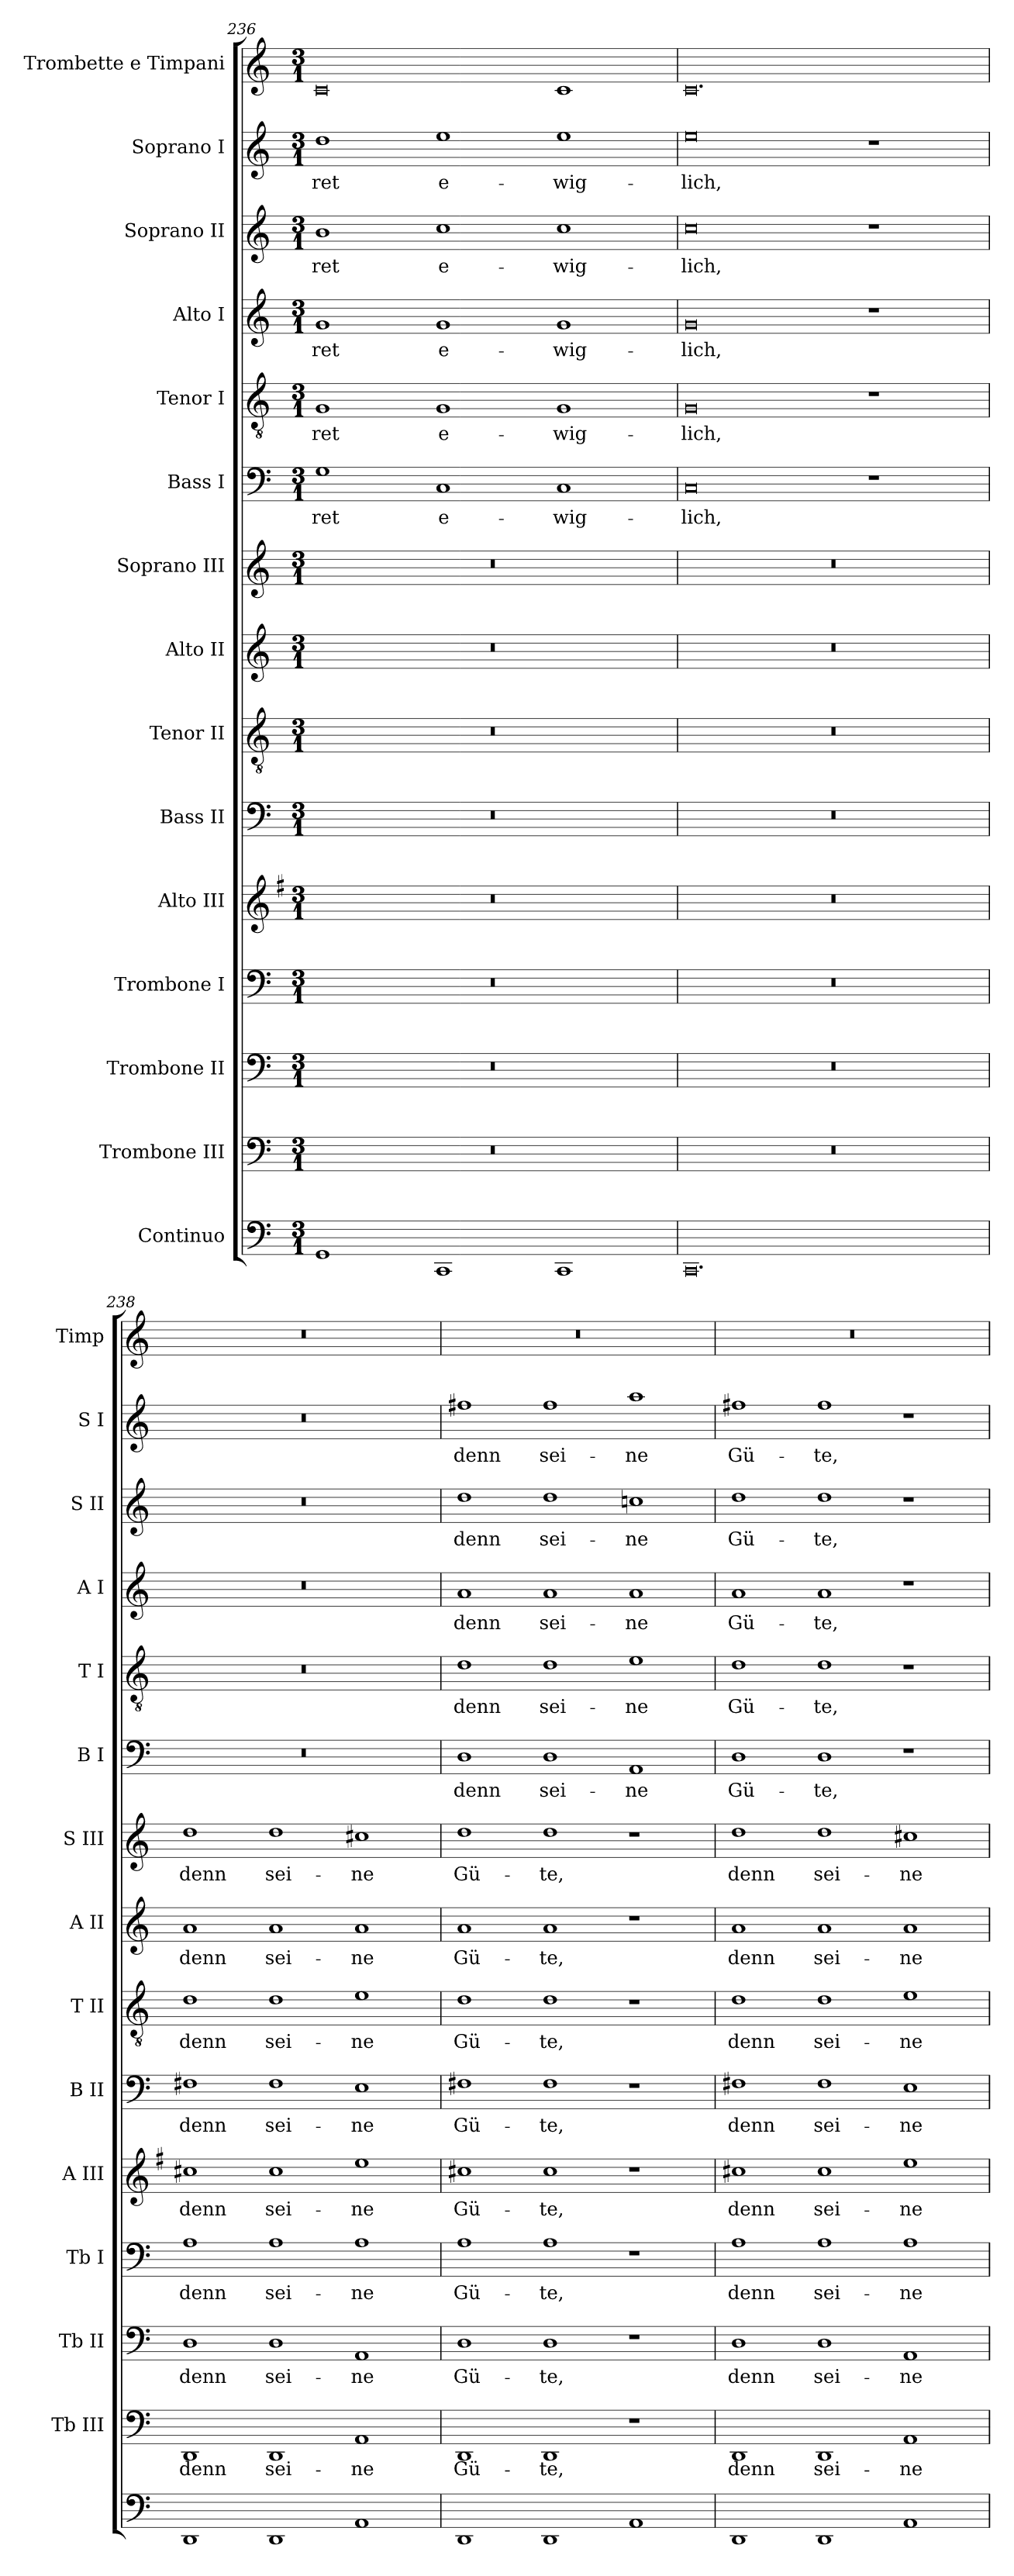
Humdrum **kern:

**kern	**kern	**text	**kern	**text	**kern	**text	**kern	**text	**kern	**text	**kern	**text	**kern	**text	**kern	**text	**kern	**text	**kern	**text	**kern	**text	**kern	**text	**kern	**text	**kern
*part15	*part14	*part14	*part13	*part13	*part12	*part12	*part11	*part11	*part10	*part10	*part9	*part9	*part8	*part8	*part7	*part7	*part6	*part6	*part5	*part5	*part4	*part4	*part3	*part3	*part2	*part2	*part1
*staff15	*staff14	*staff14	*staff13	*staff13	*staff12	*staff12	*staff11	*staff11	*staff10	*staff10	*staff9	*staff9	*staff8	*staff8	*staff7	*staff7	*staff6	*staff6	*staff5	*staff5	*staff4	*staff4	*staff3	*staff3	*staff2	*staff2	*staff1
*I"Continuo	*I"Trombone III	*	*I"Trombone II	*	*I"Trombone I	*	*I"Alto III	*	*I"Bass II	*	*I"Tenor II	*	*I"Alto II	*	*I"Soprano III	*	*I"Bass I	*	*I"Tenor I	*	*I"Alto I	*	*I"Soprano II	*	*I"Soprano I	*	*I"Trombette  e Timpani
*	*I'Tb III	*	*I'Tb II	*	*I'Tb I	*	*I'A III	*	*I'B II	*	*I'T II	*	*I'A II	*	*I'S III	*	*I'B I	*	*I'T I	*	*I'A I	*	*I'S II	*	*I'S I	*	*I'Timp
!!LO:LB:g=z
*clefF4	*clefF4	*	*clefF4	*	*clefF4	*	*clefG2	*	*clefF4	*	*clefGv2	*	*clefG2	*	*clefG2	*	*clefF4	*	*clefGv2	*	*clefG2	*	*clefG2	*	*clefG2	*	*clefG2
*	*	*	*	*	*	*	*ITrd4c7	*	*	*	*	*	*	*	*	*	*	*	*	*	*	*	*	*	*	*	*
*k[]	*k[]	*	*k[]	*	*k[]	*	*k[]	*	*k[]	*	*k[]	*	*k[]	*	*k[]	*	*k[]	*	*k[]	*	*k[]	*	*k[]	*	*k[]	*	*k[]
*C:	*C:	*	*C:	*	*C:	*	*C:	*	*C:	*	*C:	*	*C:	*	*C:	*	*C:	*	*C:	*	*C:	*	*C:	*	*C:	*	*C:
*M3/1	*M3/1	*	*M3/1	*	*M3/1	*	*M3/1	*	*M3/1	*	*M3/1	*	*M3/1	*	*M3/1	*	*M3/1	*	*M3/1	*	*M3/1	*	*M3/1	*	*M3/1	*	*M3/1
=236	=236	=236	=236	=236	=236	=236	=236	=236	=236	=236	=236	=236	=236	=236	=236	=236	=236	=236	=236	=236	=236	=236	=236	=236	=236	=236	=236
!	!LO:N:vis=0	!	!LO:N:vis=0	!	!LO:N:vis=0	!	!LO:N:vis=0	!	!LO:N:vis=0	!	!LO:N:vis=0	!	!LO:N:vis=0	!	!LO:N:vis=0	!	!	!LO:LY:b	!	!LO:LY:b	!	!LO:LY:b	!	!LO:LY:b	!	!LO:LY:b	!
1GG	0.r	.	0.r	.	0.r	.	0.r	.	0.r	.	0.r	.	0.r	.	0.r	.	1G	ret	1G	ret	1g	ret	1b	-ret	1dd	ret	0c
!	!	!	!	!	!	!	!	!	!	!	!	!	!	!	!	!	!	!LO:LY:b	!	!LO:LY:b	!	!LO:LY:b	!	!LO:LY:b	!	!LO:LY:b	!
1CC	.	.	.	.	.	.	.	.	.	.	.	.	.	.	.	.	1C	e-	1G	e-	1g	e-	1cc	e-	1ee	e-	.
!	!	!	!	!	!	!	!	!	!	!	!	!	!	!	!	!	!	!LO:LY:b	!	!LO:LY:b	!	!LO:LY:b	!	!LO:LY:b	!	!LO:LY:b	!
1CC	.	.	.	.	.	.	.	.	.	.	.	.	.	.	.	.	1C	-wig-	1G	-wig-	1g	-wig-	1cc	-wig-	1ee	-wig-	1c
=237	=237	=237	=237	=237	=237	=237	=237	=237	=237	=237	=237	=237	=237	=237	=237	=237	=237	=237	=237	=237	=237	=237	=237	=237	=237	=237	=237
!	!LO:N:vis=0	!	!LO:N:vis=0	!	!LO:N:vis=0	!	!LO:N:vis=0	!	!LO:N:vis=0	!	!LO:N:vis=0	!	!LO:N:vis=0	!	!LO:N:vis=0	!	!	!LO:LY:b	!	!LO:LY:b	!	!LO:LY:b	!	!LO:LY:b	!	!LO:LY:b	!
0.CC	0.r	.	0.r	.	0.r	.	0.r	.	0.r	.	0.r	.	0.r	.	0.r	.	0C	-lich,	0G	-lich,	0g	-lich,	0cc	-lich,	0ee	-lich,	0.c
.	.	.	.	.	.	.	.	.	.	.	.	.	.	.	.	.	1r	.	1r	.	1r	.	1r	.	1r	.	.
=238	=238	=238	=238	=238	=238	=238	=238	=238	=238	=238	=238	=238	=238	=238	=238	=238	=238	=238	=238	=238	=238	=238	=238	=238	=238	=238	=238
!	!	!LO:LY:b	!	!LO:LY:b	!	!LO:LY:b	!	!LO:LY:b	!	!LO:LY:b	!	!LO:LY:b	!	!LO:LY:b	!	!LO:LY:b	!LO:N:vis=0	!	!LO:N:vis=0	!	!LO:N:vis=0	!	!LO:N:vis=0	!	!LO:N:vis=0	!	!LO:N:vis=0
1DD	1DD	denn	1D	denn	1A	denn	1f#X	denn	1F#X	denn	1d	denn	1a	denn	1dd	denn	0.r	.	0.r	.	0.r	.	0.r	.	0.r	.	0.r
!	!	!LO:LY:b	!	!LO:LY:b	!	!LO:LY:b	!	!LO:LY:b	!	!LO:LY:b	!	!LO:LY:b	!	!LO:LY:b	!	!LO:LY:b	!	!	!	!	!	!	!	!	!	!	!
1DD	1DD	sei-	1D	sei-	1A	sei-	1f#	sei-	1F#	sei-	1d	sei-	1a	sei-	1dd	sei-	.	.	.	.	.	.	.	.	.	.	.
!	!	!LO:LY:b	!	!LO:LY:b	!	!LO:LY:b	!	!LO:LY:b	!	!LO:LY:b	!	!LO:LY:b	!	!LO:LY:b	!	!LO:LY:b	!	!	!	!	!	!	!	!	!	!	!
1AA	1AA	-ne	1AA	-ne	1A	-ne	1a	-ne	1E	-ne	1e	-ne	1a	-ne	1cc#X	-ne	.	.	.	.	.	.	.	.	.	.	.
=239	=239	=239	=239	=239	=239	=239	=239	=239	=239	=239	=239	=239	=239	=239	=239	=239	=239	=239	=239	=239	=239	=239	=239	=239	=239	=239	=239
!	!	!LO:LY:b	!	!LO:LY:b	!	!LO:LY:b	!	!LO:LY:b	!	!LO:LY:b	!	!LO:LY:b	!	!LO:LY:b	!	!LO:LY:b	!	!LO:LY:b	!	!LO:LY:b	!	!LO:LY:b	!	!LO:LY:b	!	!LO:LY:b	!LO:N:vis=0
1DD	1DD	Gü-	1D	Gü-	1A	Gü-	1f#X	Gü-	1F#X	Gü-	1d	Gü-	1a	Gü-	1dd	Gü-	1D	denn	1d	denn	1a	denn	1dd	denn	1ff#X	denn	0.r
!	!	!LO:LY:b	!	!LO:LY:b	!	!LO:LY:b	!	!LO:LY:b	!	!LO:LY:b	!	!LO:LY:b	!	!LO:LY:b	!	!LO:LY:b	!	!LO:LY:b	!	!LO:LY:b	!	!LO:LY:b	!	!LO:LY:b	!	!LO:LY:b	!
1DD	1DD	-te,	1D	-te,	1A	-te,	1f#	-te,	1F#	-te,	1d	-te,	1a	-te,	1dd	-te,	1D	sei-	1d	sei-	1a	sei-	1dd	sei-	1ff#	sei-	.
!	!	!	!	!	!	!	!	!	!	!	!	!	!	!	!	!	!	!LO:LY:b	!	!LO:LY:b	!	!LO:LY:b	!	!LO:LY:b	!	!LO:LY:b	!
1AA	1r	.	1r	.	1r	.	1r	.	1r	.	1r	.	1r	.	1r	.	1AA	-ne	1e	-ne	1a	-ne	1ccn	-ne	1aa	-ne	.
=240	=240	=240	=240	=240	=240	=240	=240	=240	=240	=240	=240	=240	=240	=240	=240	=240	=240	=240	=240	=240	=240	=240	=240	=240	=240	=240	=240
!	!	!LO:LY:b	!	!LO:LY:b	!	!LO:LY:b	!	!LO:LY:b	!	!LO:LY:b	!	!LO:LY:b	!	!LO:LY:b	!	!LO:LY:b	!	!LO:LY:b	!	!LO:LY:b	!	!LO:LY:b	!	!LO:LY:b	!	!LO:LY:b	!LO:N:vis=0
1DD	1DD	denn	1D	denn	1A	denn	1f#X	denn	1F#X	denn	1d	denn	1a	denn	1dd	denn	1D	Gü-	1d	Gü-	1a	Gü-	1dd	Gü-	1ff#X	Gü-	0.r
!	!	!LO:LY:b	!	!LO:LY:b	!	!LO:LY:b	!	!LO:LY:b	!	!LO:LY:b	!	!LO:LY:b	!	!LO:LY:b	!	!LO:LY:b	!	!LO:LY:b	!	!LO:LY:b	!	!LO:LY:b	!	!LO:LY:b	!	!LO:LY:b	!
1DD	1DD	sei-	1D	sei-	1A	sei-	1f#	sei-	1F#	sei-	1d	sei-	1a	sei-	1dd	sei-	1D	-te,	1d	-te,	1a	-te,	1dd	-te,	1ff#	-te,	.
!	!	!LO:LY:b	!	!LO:LY:b	!	!LO:LY:b	!	!LO:LY:b	!	!LO:LY:b	!	!LO:LY:b	!	!LO:LY:b	!	!LO:LY:b	!	!	!	!	!	!	!	!	!	!	!
1AA	1AA	-ne	1AA	-ne	1A	-ne	1a	-ne	1E	-ne	1e	-ne	1a	-ne	1cc#X	-ne	1r	.	1r	.	1r	.	1r	.	1r	.	.
=	=	=	=	=	=	=	=	=	=	=	=	=	=	=	=	=	=	=	=	=	=	=	=	=	=	=	=
*-	*-	*-	*-	*-	*-	*-	*-	*-	*-	*-	*-	*-	*-	*-	*-	*-	*-	*-	*-	*-	*-	*-	*-	*-	*-	*-	*-
